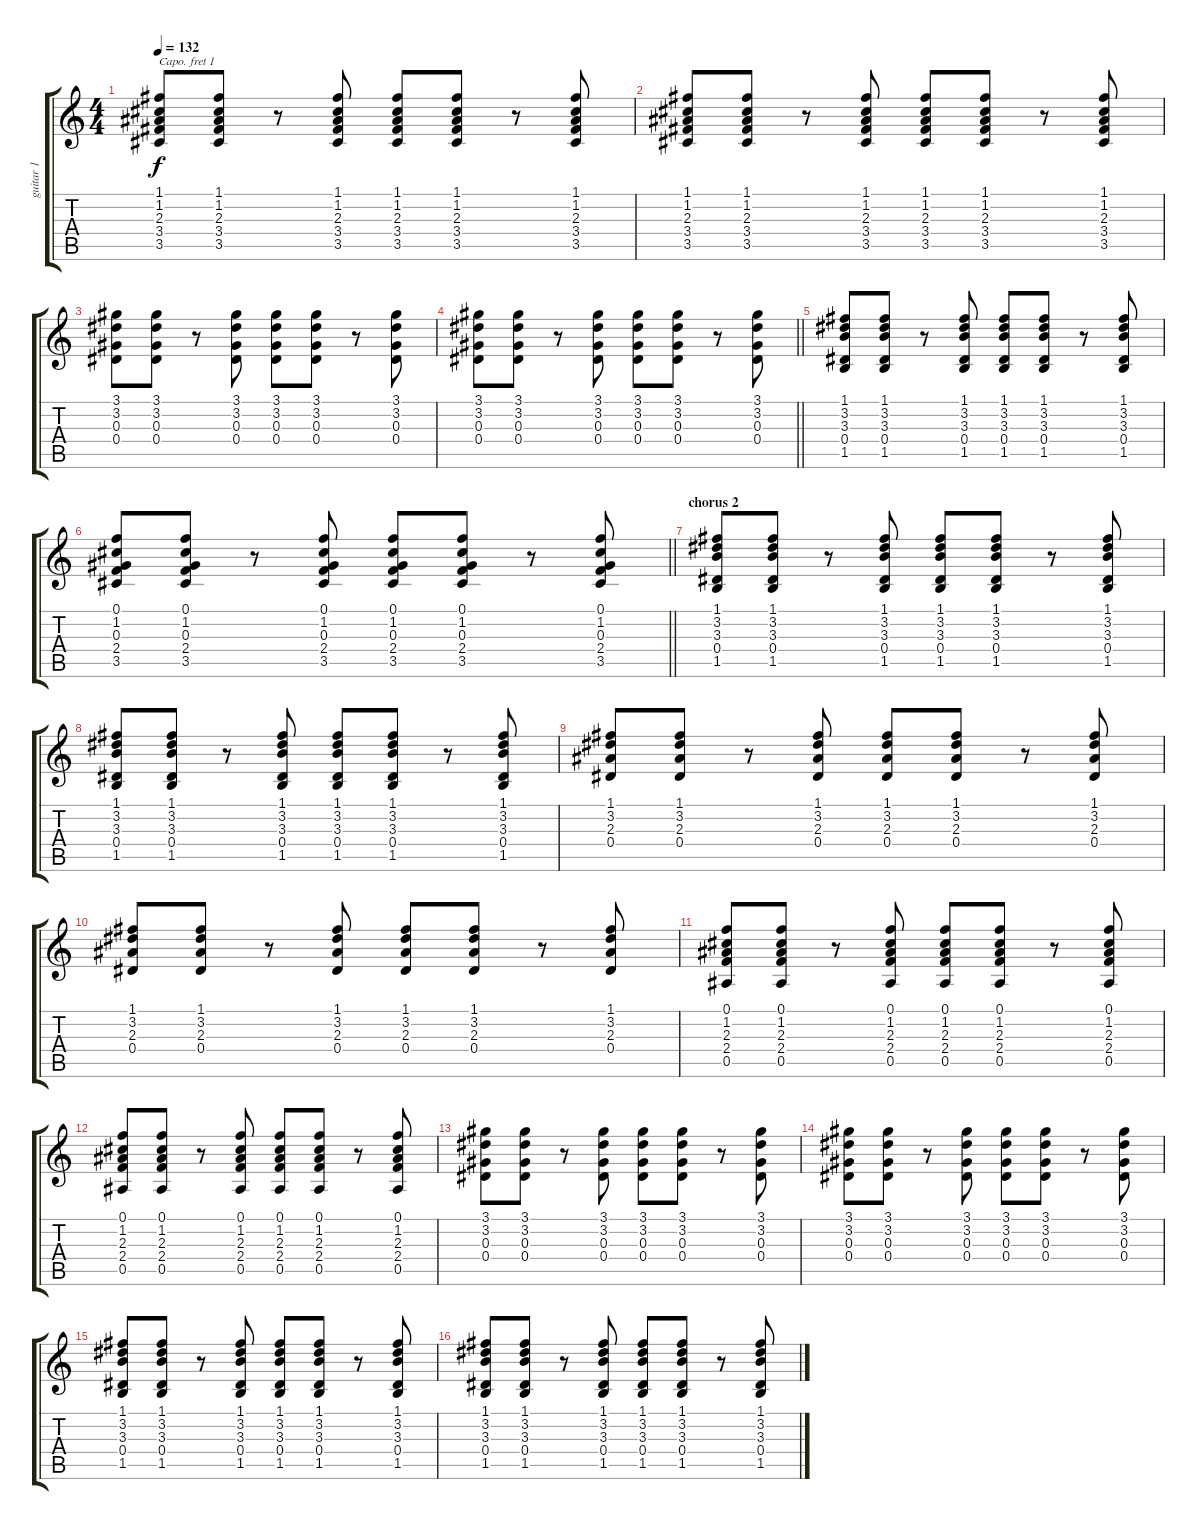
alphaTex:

\track ("guitar 1" "guitar 1") {instrument electricguitarclean}
\staff {score tabs}
\capo 1
\tuning (E4 B3 G3 D3 A2 E2) {hide}
\ts (4 4)
\tempo 132
\clef g2
\ks c
(1.1 1.2 2.3 3.4 3.5).8{dy f} (1.1 1.2 2.3 3.4 3.5).8 r.8 (1.1 1.2 2.3 3.4 3.5).8 (1.1 1.2 2.3 3.4 3.5).8 (1.1 1.2 2.3 3.4 3.5).8 r.8 (1.1 1.2 2.3 3.4 3.5).8 |
(1.1 1.2 2.3 3.4 3.5).8 (1.1 1.2 2.3 3.4 3.5).8 r.8 (1.1 1.2 2.3 3.4 3.5).8 (1.1 1.2 2.3 3.4 3.5).8 (1.1 1.2 2.3 3.4 3.5).8 r.8 (1.1 1.2 2.3 3.4 3.5).8 |
(3.1 3.2 0.3 0.4).8 (3.1 3.2 0.3 0.4).8 r.8 (3.1 3.2 0.3 0.4).8 (3.1 3.2 0.3 0.4).8 (3.1 3.2 0.3 0.4).8 r.8 (3.1 3.2 0.3 0.4).8 |
\barLineRight lightlight
(3.1 3.2 0.3 0.4).8 (3.1 3.2 0.3 0.4).8 r.8 (3.1 3.2 0.3 0.4).8 (3.1 3.2 0.3 0.4).8 (3.1 3.2 0.3 0.4).8 r.8 (3.1 3.2 0.3 0.4).8 |
(1.1 3.2 3.3 0.4 1.5).8 (1.1 3.2 3.3 0.4 1.5).8 r.8 (1.1 3.2 3.3 0.4 1.5).8 (1.1 3.2 3.3 0.4 1.5).8 (1.1 3.2 3.3 0.4 1.5).8 r.8 (1.1 3.2 3.3 0.4 1.5).8 |
\barLineRight lightlight
(0.1 1.2 0.3 2.4 3.5).8 (0.1 1.2 0.3 2.4 3.5).8 r.8 (0.1 1.2 0.3 2.4 3.5).8 (0.1 1.2 0.3 2.4 3.5).8 (0.1 1.2 0.3 2.4 3.5).8 r.8 (0.1 1.2 0.3 2.4 3.5).8 |
\section ("" "chorus 2")
(1.1 3.2 3.3 0.4 1.5).8 (1.1 3.2 3.3 0.4 1.5).8 r.8 (1.1 3.2 3.3 0.4 1.5).8 (1.1 3.2 3.3 0.4 1.5).8 (1.1 3.2 3.3 0.4 1.5).8 r.8 (1.1 3.2 3.3 0.4 1.5).8 |
(1.1 3.2 3.3 0.4 1.5).8 (1.1 3.2 3.3 0.4 1.5).8 r.8 (1.1 3.2 3.3 0.4 1.5).8 (1.1 3.2 3.3 0.4 1.5).8 (1.1 3.2 3.3 0.4 1.5).8 r.8 (1.1 3.2 3.3 0.4 1.5).8 |
(1.1 3.2 2.3 0.4).8 (1.1 3.2 2.3 0.4).8 r.8 (1.1 3.2 2.3 0.4).8 (1.1 3.2 2.3 0.4).8 (1.1 3.2 2.3 0.4).8 r.8 (1.1 3.2 2.3 0.4).8 |
(1.1 3.2 2.3 0.4).8 (1.1 3.2 2.3 0.4).8 r.8 (1.1 3.2 2.3 0.4).8 (1.1 3.2 2.3 0.4).8 (1.1 3.2 2.3 0.4).8 r.8 (1.1 3.2 2.3 0.4).8 |
(0.1 1.2 2.3 2.4 0.5).8 (0.1 1.2 2.3 2.4 0.5).8 r.8 (0.1 1.2 2.3 2.4 0.5).8 (0.1 1.2 2.3 2.4 0.5).8 (0.1 1.2 2.3 2.4 0.5).8 r.8 (0.1 1.2 2.3 2.4 0.5).8 |
(0.1 1.2 2.3 2.4 0.5).8 (0.1 1.2 2.3 2.4 0.5).8 r.8 (0.1 1.2 2.3 2.4 0.5).8 (0.1 1.2 2.3 2.4 0.5).8 (0.1 1.2 2.3 2.4 0.5).8 r.8 (0.1 1.2 2.3 2.4 0.5).8 |
(3.1 3.2 0.3 0.4).8 (3.1 3.2 0.3 0.4).8 r.8 (3.1 3.2 0.3 0.4).8 (3.1 3.2 0.3 0.4).8 (3.1 3.2 0.3 0.4).8 r.8 (3.1 3.2 0.3 0.4).8 |
(3.1 3.2 0.3 0.4).8 (3.1 3.2 0.3 0.4).8 r.8 (3.1 3.2 0.3 0.4).8 (3.1 3.2 0.3 0.4).8 (3.1 3.2 0.3 0.4).8 r.8 (3.1 3.2 0.3 0.4).8 |
(1.1 3.2 3.3 0.4 1.5).8 (1.1 3.2 3.3 0.4 1.5).8 r.8 (1.1 3.2 3.3 0.4 1.5).8 (1.1 3.2 3.3 0.4 1.5).8 (1.1 3.2 3.3 0.4 1.5).8 r.8 (1.1 3.2 3.3 0.4 1.5).8 |
(1.1 3.2 3.3 0.4 1.5).8 (1.1 3.2 3.3 0.4 1.5).8 r.8 (1.1 3.2 3.3 0.4 1.5).8 (1.1 3.2 3.3 0.4 1.5).8 (1.1 3.2 3.3 0.4 1.5).8 r.8 (1.1 3.2 3.3 0.4 1.5).8
